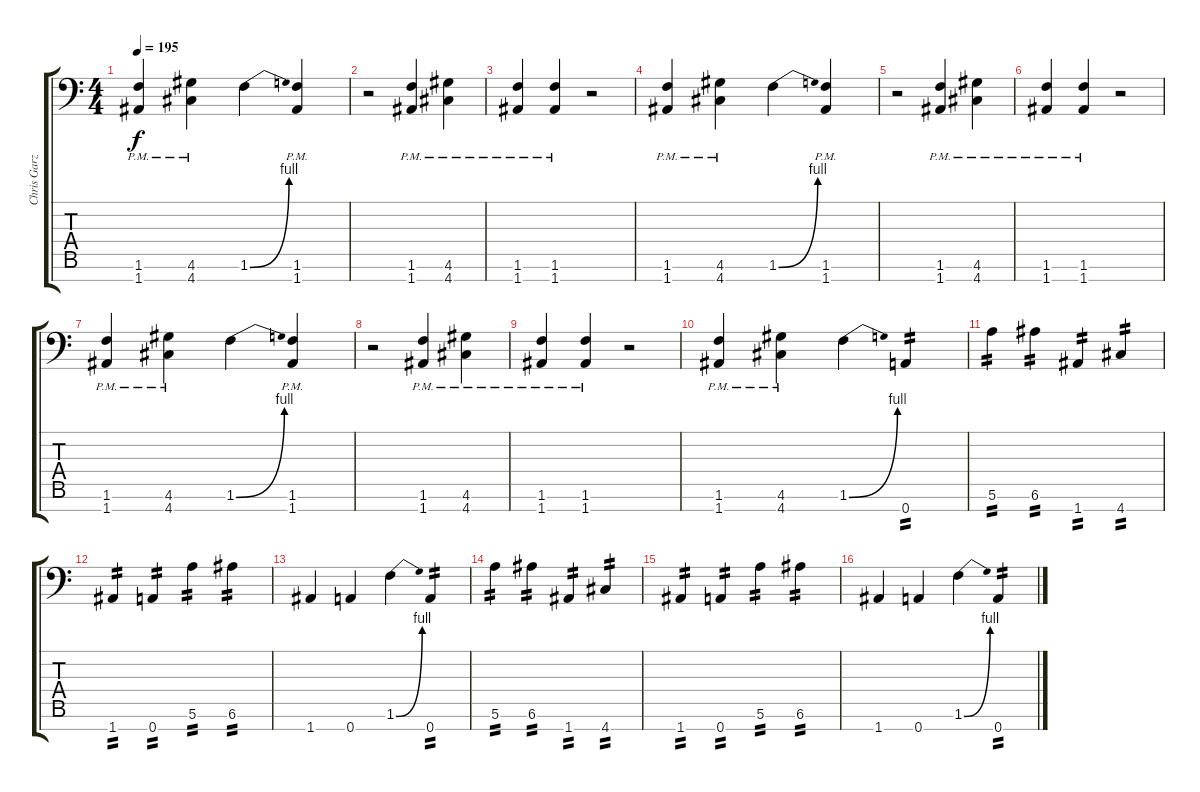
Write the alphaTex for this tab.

\track ("Chris Garza" "Chris Garz") {instrument distortionguitar}
\staff {score tabs}
\tuning (E4 B3 G3 D3 A2 E2 A1) {hide}
\ts (4 4)
\tempo 195
\clef f4
\ks c
(1.6{pm} 1.7{pm}).4{dy f} (4.6{pm} 4.7{pm}).4 1.6{be (bend 0 0 60 4)}.4 (1.6{pm} 1.7).4 |
r.2 (1.6{pm} 1.7{pm}).4 (4.6{pm} 4.7{pm}).4 |
(1.6{pm} 1.7{pm}).4 (1.6{pm} 1.7{pm}).4 r.2 |
(1.6{pm} 1.7{pm}).4 (4.6{pm} 4.7{pm}).4 1.6{be (bend 0 0 60 4)}.4 (1.6{pm} 1.7).4 |
r.2 (1.6{pm} 1.7{pm}).4 (4.6{pm} 4.7{pm}).4 |
(1.6{pm} 1.7{pm}).4 (1.6{pm} 1.7{pm}).4 r.2 |
(1.6{pm} 1.7).4 (4.6{pm} 4.7).4 1.6{be (bend 0 0 60 4)}.4 (1.6{pm} 1.7).4 |
r.2 (1.6{pm} 1.7{pm}).4 (4.6{pm} 4.7{pm}).4 |
(1.6{pm} 1.7{pm}).4 (1.6{pm} 1.7{pm}).4 r.2 |
(1.6{pm} 1.7).4 (4.6{pm} 4.7).4 1.6{be (bend 0 0 60 4)}.4 0.7.4{tp 2} |
5.6.4{tp 2} 6.6.4{tp 2} 1.7.4{tp 2} 4.7.4{tp 2} |
1.7.4{tp 2} 0.7.4{tp 2} 5.6.4{tp 2} 6.6.4{tp 2} |
1.7.4 0.7.4 1.6{be (bend 0 0 60 4)}.4 0.7.4{tp 2} |
5.6.4{tp 2} 6.6.4{tp 2} 1.7.4{tp 2} 4.7.4{tp 2} |
1.7.4{tp 2} 0.7.4{tp 2} 5.6.4{tp 2} 6.6.4{tp 2} |
1.7.4 0.7.4 1.6{be (bend 0 0 60 4)}.4 0.7.4{tp 2}
